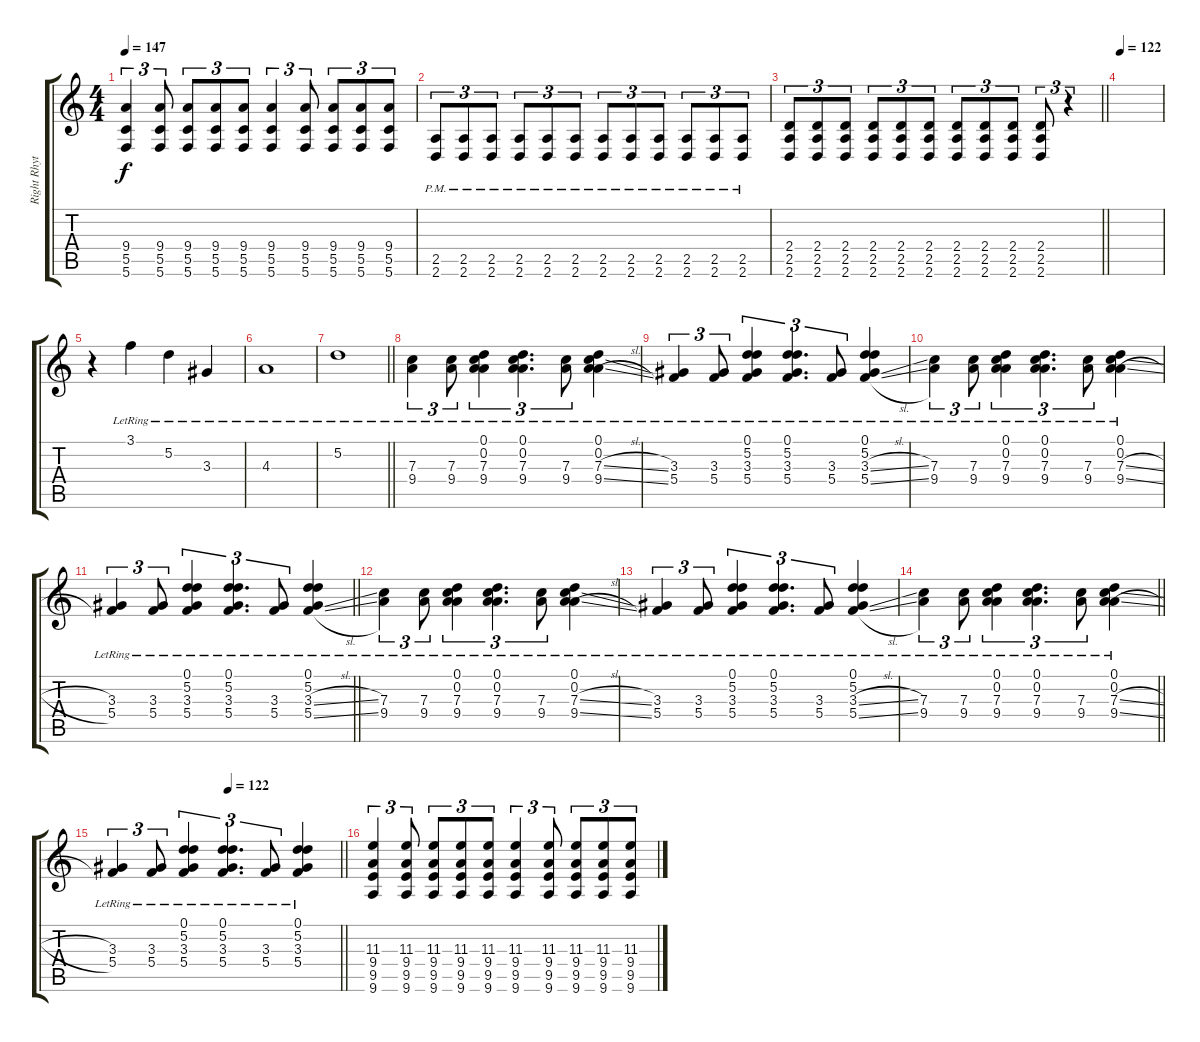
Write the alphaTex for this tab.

\track ("Right Rhythm" "Right Rhyt") {instrument distortionguitar}
\staff {score tabs}
\tuning (D4 A3 F3 C3 G2 C2) {hide}
\ts (4 4)
\tempo 147
\clef g2
\ks c
(9.4 5.5 5.6).4{tu (3 2) dy f} (9.4 5.5 5.6).8{tu (3 2)} (9.4 5.5 5.6).8{tu (3 2)} (9.4 5.5 5.6).8{tu (3 2)} (9.4 5.5 5.6).8{tu (3 2)} (9.4 5.5 5.6).4{tu (3 2)} (9.4 5.5 5.6).8{tu (3 2)} (9.4 5.5 5.6).8{tu (3 2)} (9.4 5.5 5.6).8{tu (3 2)} (9.4 5.5 5.6).8{tu (3 2)} |
(2.5{pm} 2.6{pm}).8{tu (3 2)} (2.5{pm} 2.6{pm}).8{tu (3 2)} (2.5{pm} 2.6{pm}).8{tu (3 2)} (2.5{pm} 2.6{pm}).8{tu (3 2)} (2.5{pm} 2.6{pm}).8{tu (3 2)} (2.5{pm} 2.6{pm}).8{tu (3 2)} (2.5{pm} 2.6{pm}).8{tu (3 2)} (2.5{pm} 2.6{pm}).8{tu (3 2)} (2.5{pm} 2.6{pm}).8{tu (3 2)} (2.5{pm} 2.6{pm}).8{tu (3 2)} (2.5{pm} 2.6{pm}).8{tu (3 2)} (2.5{pm} 2.6{pm}).8{tu (3 2)} |
\barLineRight lightlight
(2.4 2.5 2.6).8{tu (3 2)} (2.4 2.5 2.6).8{tu (3 2)} (2.4 2.5 2.6).8{tu (3 2)} (2.4 2.5 2.6).8{tu (3 2)} (2.4 2.5 2.6).8{tu (3 2)} (2.4 2.5 2.6).8{tu (3 2)} (2.4 2.5 2.6).8{tu (3 2)} (2.4 2.5 2.6).8{tu (3 2)} (2.4 2.5 2.6).8{tu (3 2)} (2.4 2.5 2.6).8{tu (3 2)} r.4{tu (3 2)} |
\section ("" "")
\tempo 122
|
r.4{instrument acousticguitarsteel} 3.1{lr}.4 5.2{lr}.4 3.3{lr}.4 |
4.3{lr}.1 |
\barLineRight lightlight
5.2{lr}.1 |
\section ("" "")
(7.3{lr} 9.4{lr}).4{tu (3 2)} (7.3{lr} 9.4{lr}).8{tu (3 2)} (0.1{lr} 0.2 7.3{lr} 9.4{lr}).4{tu (3 2)} (0.1{lr} 0.2 7.3{lr} 9.4{lr}).4{d tu (3 2)} (7.3{lr} 9.4{lr}).8{tu (3 2)} (0.1{lr} 0.2 7.3{sl lr} 9.4{sl lr}).4 |
(3.3{lr} 5.4{lr}).4{tu (3 2)} (3.3{lr} 5.4{lr}).8{tu (3 2)} (0.1{lr} 5.2{lr} 3.3{lr} 5.4{lr}).4{tu (3 2)} (0.1{lr} 5.2{lr} 3.3{lr} 5.4{lr}).4{d tu (3 2)} (3.3{lr} 5.4{lr}).8{tu (3 2)} (0.1{lr} 5.2{lr} 3.3{sl lr} 5.4{sl lr}).4 |
(7.3{lr} 9.4{lr}).4{tu (3 2)} (7.3{lr} 9.4{lr}).8{tu (3 2)} (0.1{lr} 0.2 7.3{lr} 9.4{lr}).4{tu (3 2)} (0.1{lr} 0.2 7.3{lr} 9.4{lr}).4{d tu (3 2)} (7.3{lr} 9.4{lr}).8{tu (3 2)} (0.1{lr} 0.2 7.3{sl lr} 9.4{sl lr}).4 |
\barLineRight lightlight
(3.3{lr} 5.4{lr}).4{tu (3 2)} (3.3{lr} 5.4{lr}).8{tu (3 2)} (0.1{lr} 5.2{lr} 3.3{lr} 5.4{lr}).4{tu (3 2)} (0.1{lr} 5.2{lr} 3.3{lr} 5.4{lr}).4{d tu (3 2)} (3.3{lr} 5.4{lr}).8{tu (3 2)} (0.1{lr} 5.2{lr} 3.3{sl lr} 5.4{sl lr}).4 |
\section ("" "")
(7.3{lr} 9.4{lr}).4{tu (3 2)} (7.3{lr} 9.4{lr}).8{tu (3 2)} (0.1{lr} 0.2 7.3{lr} 9.4{lr}).4{tu (3 2)} (0.1{lr} 0.2 7.3{lr} 9.4{lr}).4{d tu (3 2)} (7.3{lr} 9.4{lr}).8{tu (3 2)} (0.1{lr} 0.2 7.3{sl lr} 9.4{sl lr}).4 |
(3.3{lr} 5.4{lr}).4{tu (3 2)} (3.3{lr} 5.4{lr}).8{tu (3 2)} (0.1{lr} 5.2{lr} 3.3{lr} 5.4{lr}).4{tu (3 2)} (0.1{lr} 5.2{lr} 3.3{lr} 5.4{lr}).4{d tu (3 2)} (3.3{lr} 5.4{lr}).8{tu (3 2)} (0.1{lr} 5.2{lr} 3.3{sl lr} 5.4{sl lr}).4 |
\barLineRight lightlight
(7.3{lr} 9.4{lr}).4{tu (3 2)} (7.3{lr} 9.4{lr}).8{tu (3 2)} (0.1{lr} 0.2 7.3{lr} 9.4{lr}).4{tu (3 2)} (0.1{lr} 0.2 7.3{lr} 9.4{lr}).4{d tu (3 2)} (7.3{lr} 9.4{lr}).8{tu (3 2)} (0.1{lr} 0.2 7.3{sl lr} 9.4{sl lr}).4 |
\section ("" "")
\tempo (122 0.5)
\barLineRight lightlight
(3.3{lr} 5.4{lr}).4{tu (3 2)} (3.3{lr} 5.4{lr}).8{tu (3 2)} (0.1{lr} 5.2{lr} 3.3{lr} 5.4{lr}).4{tu (3 2)} (0.1{lr} 5.2{lr} 3.3{lr} 5.4{lr}).4{d tu (3 2)} (3.3{lr} 5.4{lr}).8{tu (3 2)} (0.1{lr} 5.2{lr} 3.3{lr} 5.4{lr}).4 |
\section ("" "")
(11.3 9.4 9.5 9.6).4{tu (3 2) instrument distortionguitar} (11.3 9.4 9.5 9.6).8{tu (3 2)} (11.3 9.4 9.5 9.6).8{tu (3 2)} (11.3 9.4 9.5 9.6).8{tu (3 2)} (11.3 9.4 9.5 9.6).8{tu (3 2)} (11.3 9.4 9.5 9.6).4{tu (3 2)} (11.3 9.4 9.5 9.6).8{tu (3 2)} (11.3 9.4 9.5 9.6).8{tu (3 2)} (11.3 9.4 9.5 9.6).8{tu (3 2)} (11.3 9.4 9.5 9.6).8{tu (3 2)}
